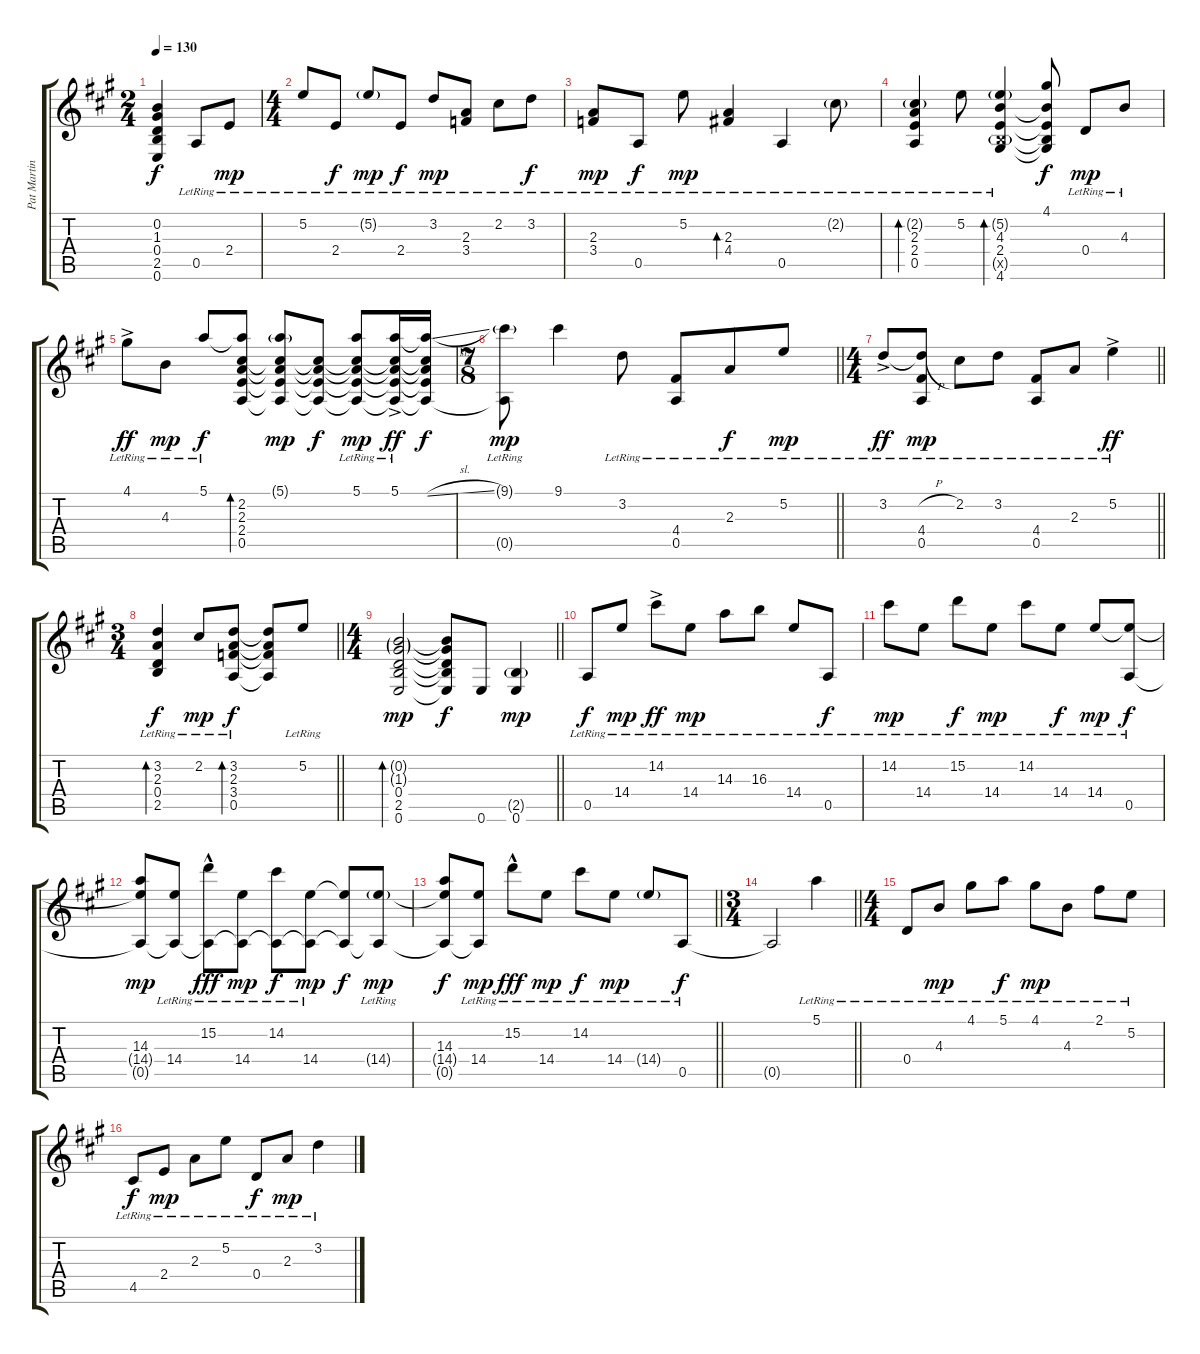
\track ("Pat Martino-PM's box tone" "Pat Martin") {instrument acousticbass}
\staff {score tabs}
\tuning (E4 B3 G3 D3 A2 E2) {hide}
\ts (2 4)
\tempo 130
\clef g2
\ks a
(0.2{t} 1.3{t} 0.4{t} 2.5{t} 0.6{t}).4{dy f} 0.5{lr}.8 2.4{lr}.8{dy mp} |
\ts (4 4)
5.2{lr}.8 2.4{lr}.8{dy f} 5.2{g lr}.8{dy mp} 2.4{lr}.8{dy f} 3.2{lr}.8{dy mp} (2.3{lr} 3.4{lr}).8 2.2{lr}.8 3.2{lr}.8{dy f} |
(2.3{lr} 3.4{lr}).8{dy mp} 0.5{lr}.8{dy f} 5.2{lr}.8{dy mp} (2.3{lr} 4.4{lr}).4{bd 30} 0.5{lr}.4 2.2{g lr}.8 |
(2.2{g lr} 2.3{lr} 2.4{lr} 0.5{lr}).4{bd 30} 5.2{lr}.8 (5.2{g lr} 4.3{lr} 2.4{lr} 2.5{g x} 4.6{lr}).4{bd 30} (4.1 4.3{t} 2.4{t} 2.5{t} 4.6{t}).8{dy f} 0.4{lr}.8{dy mp} 4.3{lr}.8 |
4.1{ac lr}.8{dy ff} 4.3{lr}.8{dy mp} 5.1{lr}.8{dy f} (5.1{t} 2.2 2.3 2.4 0.5).8{bd 30} (5.1{g} 2.2{t} 2.3{t} 2.4{t} 0.5{t}).8{dy mp} (2.2{t} 2.3{t} 2.4{t} 0.5{t}).8{dy f} (5.1{lr} 2.2{t} 2.3{t} 2.4{t} 0.5{t}).8{dy mp} (5.1{ac lr} 2.2{t} 2.3{t} 2.4{t} 0.5{t}).16{dy ff} (5.1{sl t} 2.2{t} 2.3{t} 2.4{t} 0.5{t}).16{dy f} |
\ts (7 8)
\barLineRight lightlight
(9.1{g lr} 0.5{t}).8{dy mp} 9.1.4 3.2{lr}.8 (4.4{lr} 0.5{lr}).8 2.3{lr}.8{dy f} 5.2{lr}.8{dy mp} |
\ts (4 4)
\barLineRight lightlight
3.2{ac lr}.8{dy ff} (3.2{h t} 4.4{lr} 0.5{lr}).8{dy mp} 2.2{lr}.8 3.2{lr}.8 (4.4{lr} 0.5{lr}).8 2.3{lr}.8 5.2{ac lr}.4{dy ff} |
\ts (3 4)
\barLineRight lightlight
(3.2{lr} 2.3{lr} 0.4{lr} 2.5{lr}).4{bd 30 dy f} 2.2{lr}.8{dy mp} (3.2{lr} 2.3{lr} 3.4{lr} 0.5{lr}).8{bd 30 dy f} (3.2{t} 2.3{t} 3.4{t} 0.5{t}).8 5.2{lr}.8 |
\ts (4 4)
\barLineRight lightlight
(0.2{g} 1.3{g} 0.4 2.5 0.6).2{bd 30 dy mp} (0.2{t} 1.3{t} 0.4{t} 2.5{t} 0.6{t}).8{dy f} 0.6.8 (2.5{g} 0.6).4{dy mp} |
0.5{lr}.8{dy f} 14.4{lr}.8{dy mp} 14.2{ac lr}.8{dy ff} 14.4{lr}.8{dy mp} 14.3{lr}.8 16.3{lr}.8 14.4{lr}.8 0.5{lr}.8{dy f} |
14.2{lr}.8{dy mp} 14.4{lr}.8 15.2{lr}.8{dy f} 14.4{lr}.8{dy mp} 14.2{lr}.8 14.4{lr}.8{dy f} 14.4{lr}.8{dy mp} (14.4{t} 0.5{lr}).8{dy f} |
(14.3 14.4{t} 0.5{t}).8{dy mp} (14.4{lr} 0.5{t}).8 (15.2{hac lr} 0.5{t}).8{dy fff} (14.4{lr} 0.5{t}).8{dy mp} (14.2{lr} 0.5{t}).8{dy f} (14.4{lr} 0.5{t}).8{dy mp} (14.4{t} 0.5{t}).8{dy f} (14.4{g lr} 0.5{t}).8{dy mp} |
\barLineRight lightlight
(14.3 14.4{t} 0.5{t}).8{dy f} (14.4{lr} 0.5{t}).8{dy mp} 15.2{hac lr}.8{dy fff} 14.4{lr}.8{dy mp} 14.2{lr}.8{dy f} 14.4{lr}.8{dy mp} 14.4{g lr}.8 0.5{lr}.8{dy f} |
\ts (3 4)
\barLineRight lightlight
0.5{t}.2 5.1{lr}.4 |
\ts (4 4)
0.4{lr}.8 4.3{lr}.8{dy mp} 4.1{lr}.8 5.1{lr}.8{dy f} 4.1{lr}.8{dy mp} 4.3{lr}.8 2.1{lr}.8 5.2{lr}.8 |
4.5{lr}.8{dy f} 2.4{lr}.8{dy mp} 2.3{lr}.8 5.2{lr}.8 0.4{lr}.8{dy f} 2.3{lr}.8{dy mp} 3.2{lr}.4
